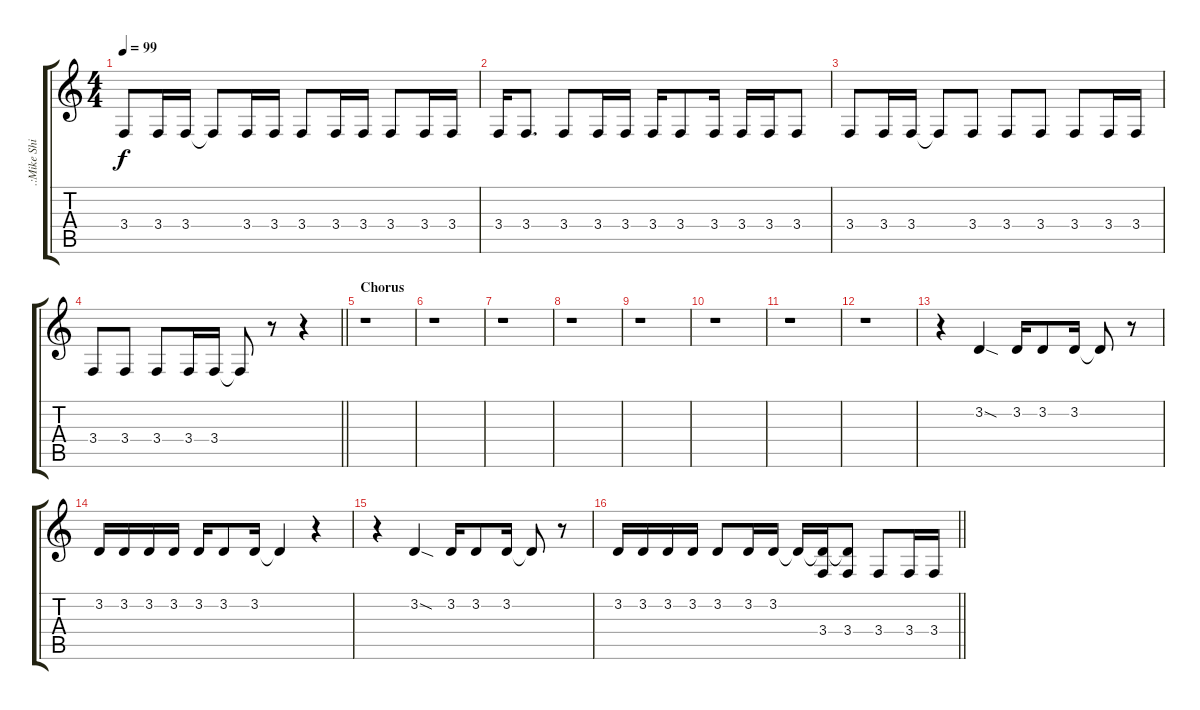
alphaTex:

\track (".:Mike Shinoda - MC:." ".:Mike Shi") {instrument clarinet}
\staff {score tabs}
\tuning (E4 B3 G3 D3 A2 E2) {hide}
\ts (4 4)
\tempo 99
\clef g2
\ks c
3.4.8{dy f} 3.4.16 3.4.16 3.4{t}.8 3.4.16 3.4.16 3.4.8 3.4.16 3.4.16 3.4.8 3.4.16 3.4.16 |
3.4.16 3.4.8{d} 3.4.8 3.4.16 3.4.16 3.4.16 3.4.8 3.4.16 3.4.16 3.4.16 3.4.8 |
3.4.8 3.4.16 3.4.16 3.4{t}.8 3.4.8 3.4.8 3.4.8 3.4.8 3.4.16 3.4.16 |
\barLineRight lightlight
3.4.8 3.4.8 3.4.8 3.4.16 3.4.16 3.4{t}.8 r.8 r.4 |
\section ("" "Chorus")
r.1 |
r.1 |
r.1 |
r.1 |
r.1 |
r.1 |
r.1 |
r.1 |
r.4 3.2{sod}.4 3.2.16 3.2.8 3.2.16 3.2{t}.8 r.8 |
3.2.16 3.2.16 3.2.16 3.2.16 3.2.16 3.2.8 3.2.16 3.2{t}.4 r.4 |
r.4 3.2{sod}.4 3.2.16 3.2.8 3.2.16 3.2{t}.8 r.8 |
\barLineRight lightlight
3.2.16 3.2.16 3.2.16 3.2.16 3.2.8 3.2.16 3.2.16 3.2{t}.16 (3.2{t} 3.4).16 (3.2{t} 3.4).8 3.4.8 3.4.16 3.4.16
